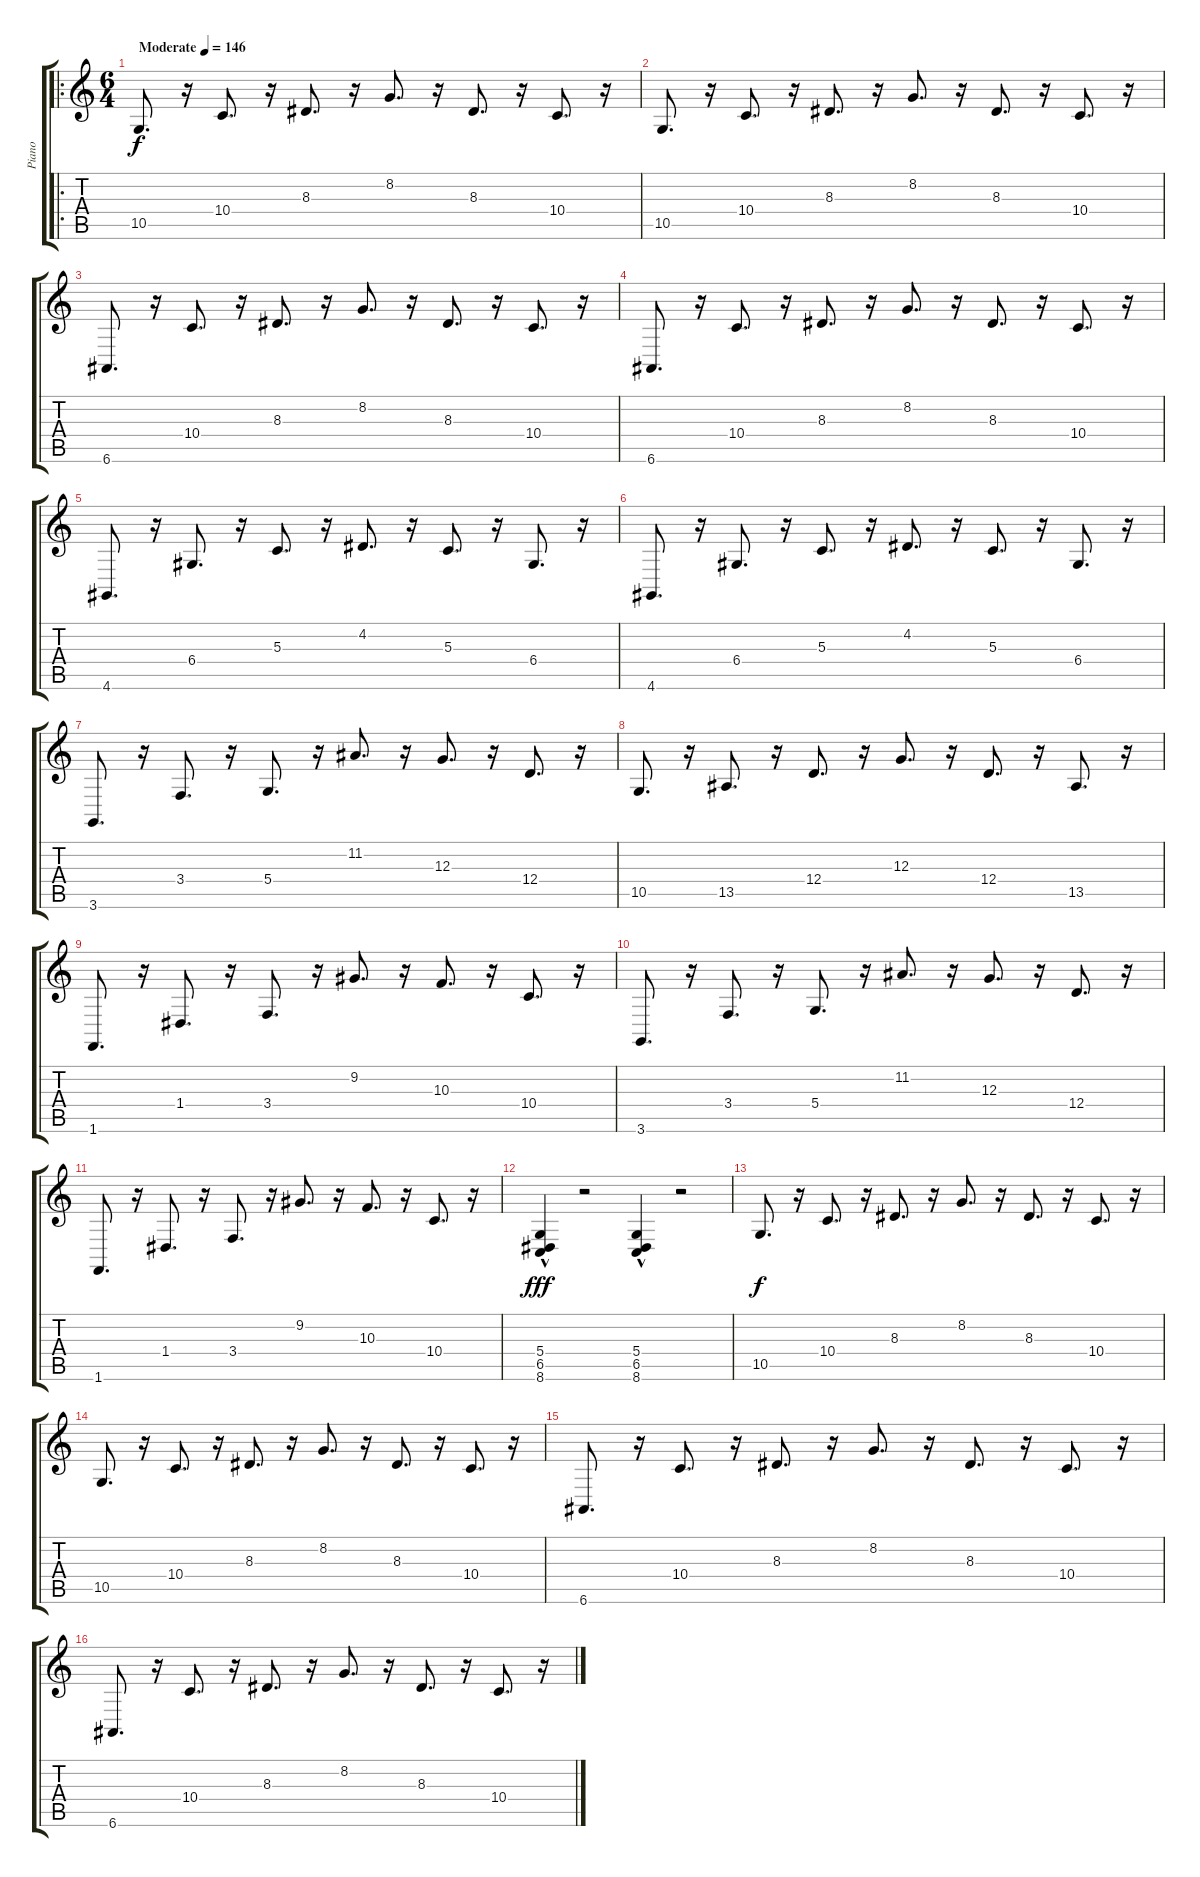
\track ("Piano" "Piano") {instrument electricgrandpiano}
\staff {score tabs}
\tuning (E4 B3 G3 D3 A2 E2) {hide}
\ro
\ts (6 4)
\tempo (146 "Moderate")
\clef g2
\ks c
10.5.8{d dy f instrument electricgrandpiano} r.16 10.4.8{d balance 5} r.16 8.3.8{d balance 11} r.16 8.2.8{d balance 5} r.16 8.3.8{d balance 11} r.16 10.4.8{d} r.16 |
10.5.8{d} r.16 10.4.8{d balance 5} r.16 8.3.8{d balance 11} r.16 8.2.8{d balance 5} r.16 8.3.8{d balance 11} r.16 10.4.8{d} r.16 |
6.6.8{d} r.16 10.4.8{d balance 5} r.16 8.3.8{d balance 11} r.16 8.2.8{d balance 5} r.16 8.3.8{d balance 11} r.16 10.4.8{d} r.16 |
6.6.8{d} r.16 10.4.8{d balance 5} r.16 8.3.8{d balance 11} r.16 8.2.8{d balance 5} r.16 8.3.8{d balance 11} r.16 10.4.8{d} r.16 |
4.6.8{d} r.16 6.4.8{d balance 5} r.16 5.3.8{d balance 11} r.16 4.2.8{d balance 5} r.16 5.3.8{d balance 11} r.16 6.4.8{d} r.16 |
4.6.8{d} r.16 6.4.8{d balance 5} r.16 5.3.8{d balance 11} r.16 4.2.8{d balance 5} r.16 5.3.8{d balance 11} r.16 6.4.8{d} r.16 |
3.6.8{d} r.16 3.4.8{d} r.16 5.4.8{d balance 5} r.16 11.2.8{d balance 11} r.16 12.3.8{d balance 5} r.16 12.4.8{d balance 11} r.16 |
10.5.8{d} r.16 13.5.8{d} r.16 12.4.8{d balance 5} r.16 12.3.8{d balance 11} r.16 12.4.8{d balance 5} r.16 13.5.8{d balance 11} r.16 |
1.6.8{d} r.16 1.4.8{d} r.16 3.4.8{d balance 5} r.16 9.2.8{d balance 11} r.16 10.3.8{d balance 5} r.16 10.4.8{d balance 9} r.16 |
3.6.8{d} r.16 3.4.8{d} r.16 5.4.8{d} r.16 11.2.8{d} r.16 12.3.8{d} r.16 12.4.8{d} r.16 |
1.6.8{d} r.16 1.4.8{d} r.16 3.4.8{d} r.16 9.2.8{d} r.16 10.3.8{d} r.16 10.4.8{d} r.16 |
(5.4{hac} 6.5{hac} 8.6{hac}).4{dy fff} r.2 (5.4{hac} 6.5{hac} 8.6{hac}).4 r.2 |
10.5.8{d dy f volume 16} r.16 10.4.8{d} r.16 8.3.8{d} r.16 8.2.8{d} r.16 8.3.8{d} r.16 10.4.8{d} r.16 |
10.5.8{d} r.16 10.4.8{d} r.16 8.3.8{d} r.16 8.2.8{d} r.16 8.3.8{d} r.16 10.4.8{d} r.16 |
6.6.8{d} r.16 10.4.8{d} r.16 8.3.8{d} r.16 8.2.8{d} r.16 8.3.8{d} r.16 10.4.8{d} r.16 |
6.6.8{d} r.16 10.4.8{d} r.16 8.3.8{d} r.16 8.2.8{d} r.16 8.3.8{d} r.16 10.4.8{d} r.16
